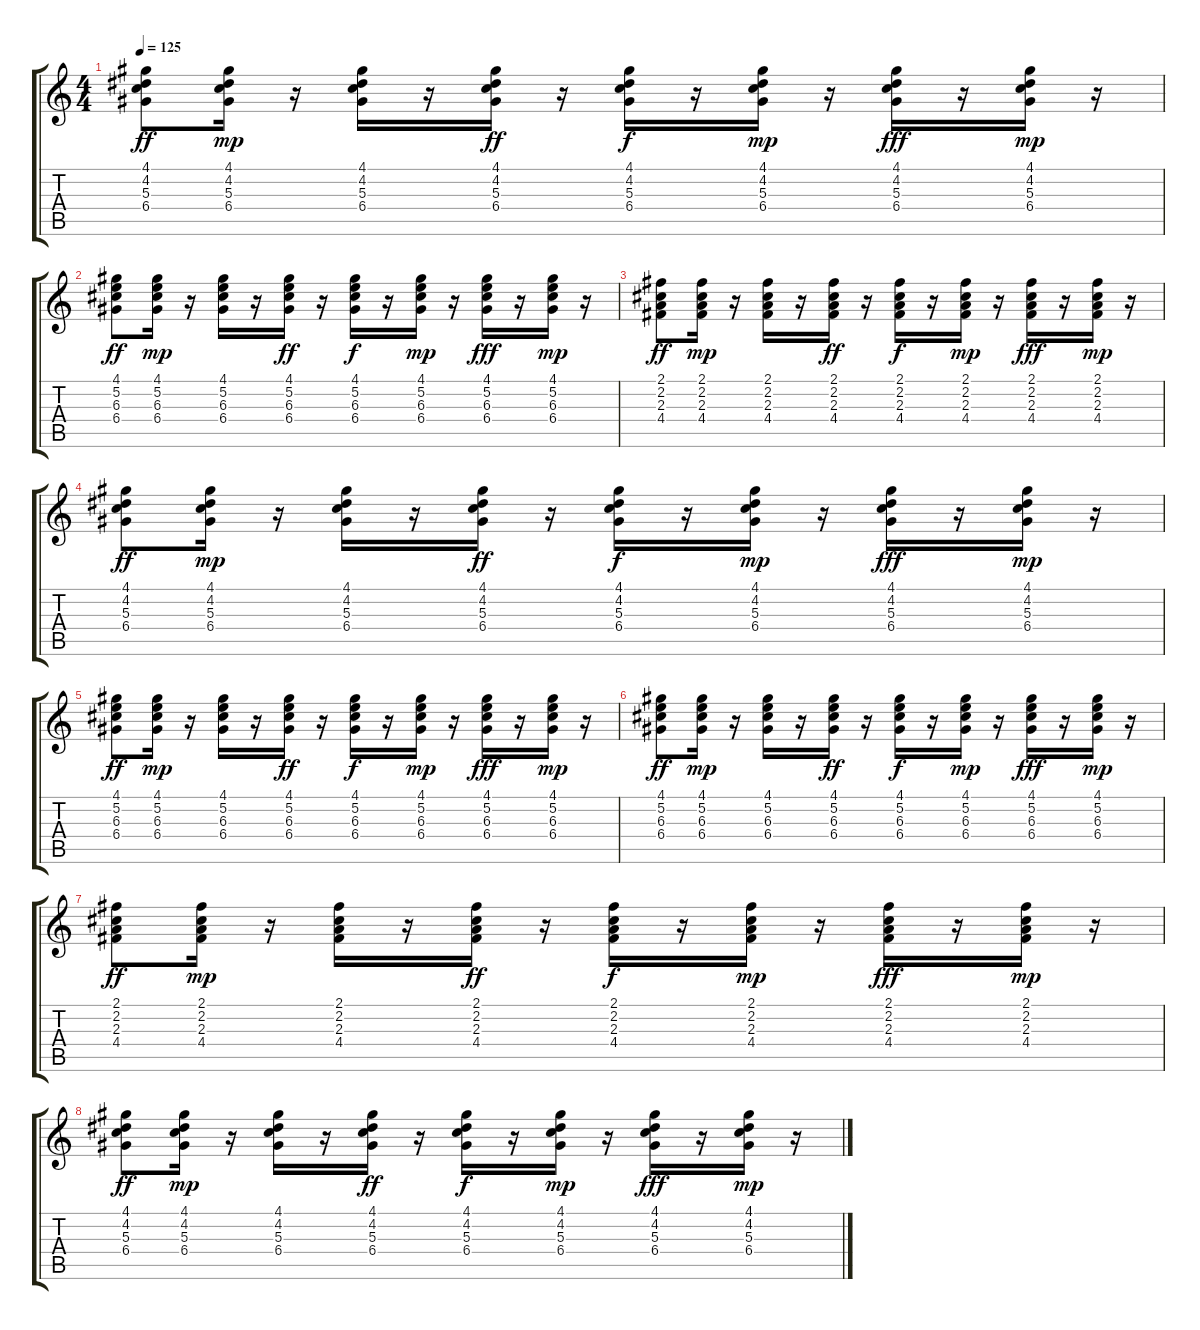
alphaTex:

\track "" {instrument acousticguitarsteel}
\staff {score tabs}
\tuning (E4 B3 G3 D3 A2 E2) {hide}
\ts (4 4)
\tempo 125
\clef g2
\ks c
(4.1 4.2 5.3 6.4).8{dy ff} (4.1 4.2 5.3 6.4).16{dy mp} r.16 (4.1 4.2 5.3 6.4).16 r.16 (4.1 4.2 5.3 6.4).16{dy ff} r.16 (4.1 4.2 5.3 6.4).16{dy f} r.16 (4.1 4.2 5.3 6.4).16{dy mp} r.16 (4.1 4.2 5.3 6.4).16{dy fff} r.16 (4.1 4.2 5.3 6.4).16{dy mp} r.16 |
(4.1 5.2 6.3 6.4).8{dy ff} (4.1 5.2 6.3 6.4).16{dy mp} r.16 (4.1 5.2 6.3 6.4).16 r.16 (4.1 5.2 6.3 6.4).16{dy ff} r.16 (4.1 5.2 6.3 6.4).16{dy f} r.16 (4.1 5.2 6.3 6.4).16{dy mp} r.16 (4.1 5.2 6.3 6.4).16{dy fff} r.16 (4.1 5.2 6.3 6.4).16{dy mp} r.16 |
(2.1 2.2 2.3 4.4).8{dy ff} (2.1 2.2 2.3 4.4).16{dy mp} r.16 (2.1 2.2 2.3 4.4).16 r.16 (2.1 2.2 2.3 4.4).16{dy ff} r.16 (2.1 2.2 2.3 4.4).16{dy f} r.16 (2.1 2.2 2.3 4.4).16{dy mp} r.16 (2.1 2.2 2.3 4.4).16{dy fff} r.16 (2.1 2.2 2.3 4.4).16{dy mp} r.16 |
(4.1 4.2 5.3 6.4).8{dy ff} (4.1 4.2 5.3 6.4).16{dy mp} r.16 (4.1 4.2 5.3 6.4).16 r.16 (4.1 4.2 5.3 6.4).16{dy ff} r.16 (4.1 4.2 5.3 6.4).16{dy f} r.16 (4.1 4.2 5.3 6.4).16{dy mp} r.16 (4.1 4.2 5.3 6.4).16{dy fff} r.16 (4.1 4.2 5.3 6.4).16{dy mp} r.16 |
(4.1 5.2 6.3 6.4).8{dy ff} (4.1 5.2 6.3 6.4).16{dy mp} r.16 (4.1 5.2 6.3 6.4).16 r.16 (4.1 5.2 6.3 6.4).16{dy ff} r.16 (4.1 5.2 6.3 6.4).16{dy f} r.16 (4.1 5.2 6.3 6.4).16{dy mp} r.16 (4.1 5.2 6.3 6.4).16{dy fff} r.16 (4.1 5.2 6.3 6.4).16{dy mp} r.16 |
(4.1 5.2 6.3 6.4).8{dy ff} (4.1 5.2 6.3 6.4).16{dy mp} r.16 (4.1 5.2 6.3 6.4).16 r.16 (4.1 5.2 6.3 6.4).16{dy ff} r.16 (4.1 5.2 6.3 6.4).16{dy f} r.16 (4.1 5.2 6.3 6.4).16{dy mp} r.16 (4.1 5.2 6.3 6.4).16{dy fff} r.16 (4.1 5.2 6.3 6.4).16{dy mp} r.16 |
(2.1 2.2 2.3 4.4).8{dy ff} (2.1 2.2 2.3 4.4).16{dy mp} r.16 (2.1 2.2 2.3 4.4).16 r.16 (2.1 2.2 2.3 4.4).16{dy ff} r.16 (2.1 2.2 2.3 4.4).16{dy f} r.16 (2.1 2.2 2.3 4.4).16{dy mp} r.16 (2.1 2.2 2.3 4.4).16{dy fff} r.16 (2.1 2.2 2.3 4.4).16{dy mp} r.16 |
(4.1 4.2 5.3 6.4).8{dy ff} (4.1 4.2 5.3 6.4).16{dy mp} r.16 (4.1 4.2 5.3 6.4).16 r.16 (4.1 4.2 5.3 6.4).16{dy ff} r.16 (4.1 4.2 5.3 6.4).16{dy f} r.16 (4.1 4.2 5.3 6.4).16{dy mp} r.16 (4.1 4.2 5.3 6.4).16{dy fff} r.16 (4.1 4.2 5.3 6.4).16{dy mp} r.16
